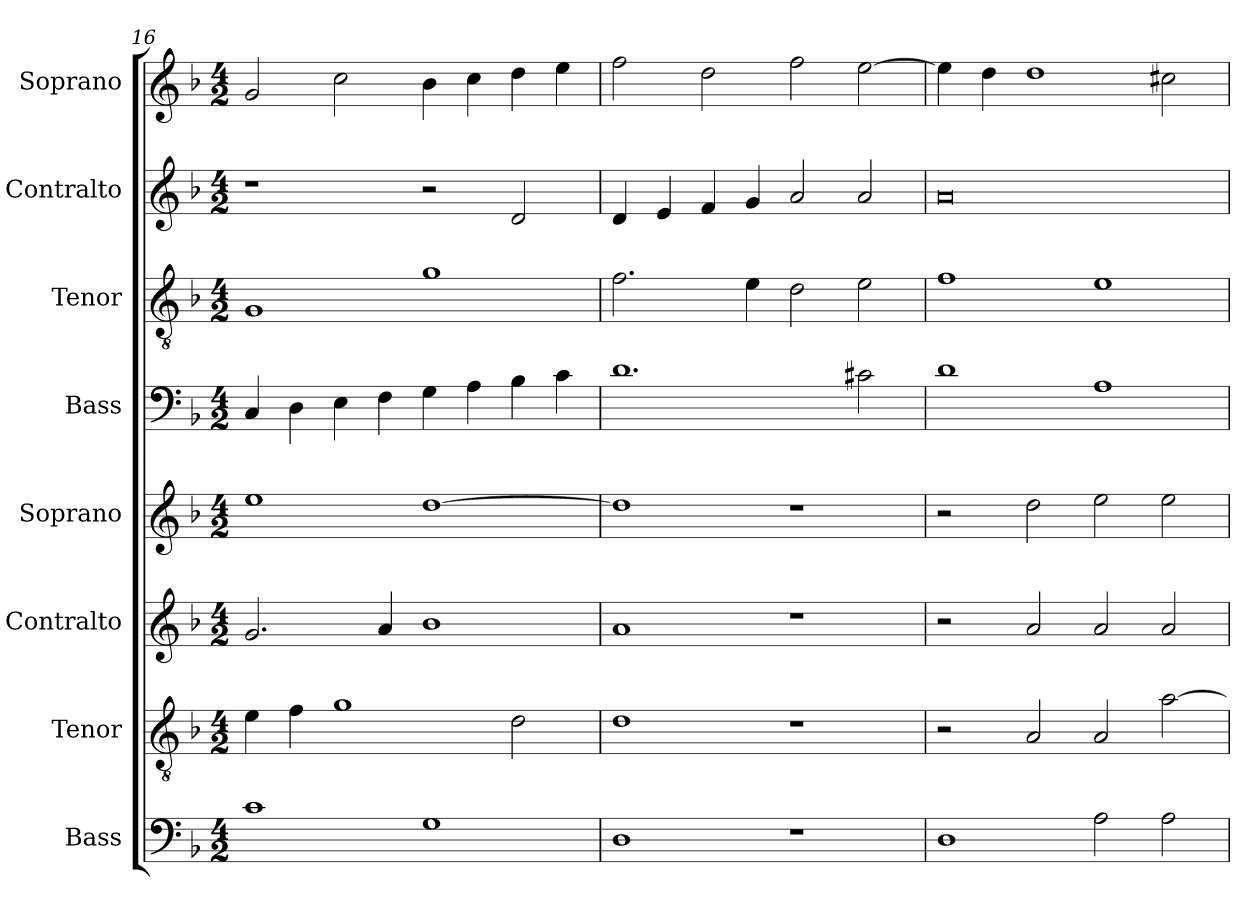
**kern	**kern	**kern	**kern	**kern	**kern	**kern	**kern
*part8	*part7	*part6	*part5	*part4	*part3	*part2	*part1
*staff8	*staff7	*staff6	*staff5	*staff4	*staff3	*staff2	*staff1
*I"Bass	*I"Tenor	*I"Contralto	*I"Soprano	*I"Bass	*I"Tenor	*I"Contralto	*I"Soprano
*I'B	*I'T	*I'A	*I'S	*I'B	*I'T	*I'A	*I'S
*clefF4	*clefGv2	*clefG2	*clefG2	*clefF4	*clefGv2	*clefG2	*clefG2
*k[b-]	*k[b-]	*k[b-]	*k[b-]	*k[b-]	*k[b-]	*k[b-]	*k[b-]
*G:dor	*G:dor	*G:dor	*G:dor	*G:dor	*G:dor	*G:dor	*G:dor
*M4/2	*M4/2	*M4/2	*M4/2	*M4/2	*M4/2	*M4/2	*M4/2
=16	=16	=16	=16	=16	=16	=16	=16
1c	4e	2.g	1ee	4C	1G	1r	2g
.	4f	.	.	4D	.	.	.
.	1g	.	.	4E	.	.	2cc
.	.	4a	.	4F	.	.	.
1G	.	1b-	[1dd	4G	1g	2r	4b-
.	.	.	.	4A	.	.	4cc
.	2d	.	.	4B-	.	2d	4dd
.	.	.	.	4c	.	.	4ee
=17	=17	=17	=17	=17	=17	=17	=17
1D	1d	1a	1dd]	1.d	2.f	4d	2ff
.	.	.	.	.	.	4e	.
.	.	.	.	.	.	4f	2dd
.	.	.	.	.	4e	4g	.
1r	1r	1r	1r	.	2d	2a	2ff
.	.	.	.	2c#X	2e	2a	[2ee
=18	=18	=18	=18	=18	=18	=18	=18
1D	2r	2r	2r	1d	1f	0a	4ee]
.	.	.	.	.	.	.	4dd
.	2A	2a	2dd	.	.	.	1dd
2A	2A	2a	2ee	1A	1e	.	.
2A	[2a	2a	2ee	.	.	.	2cc#X
=	=	=	=	=	=	=	=
*-	*-	*-	*-	*-	*-	*-	*-
